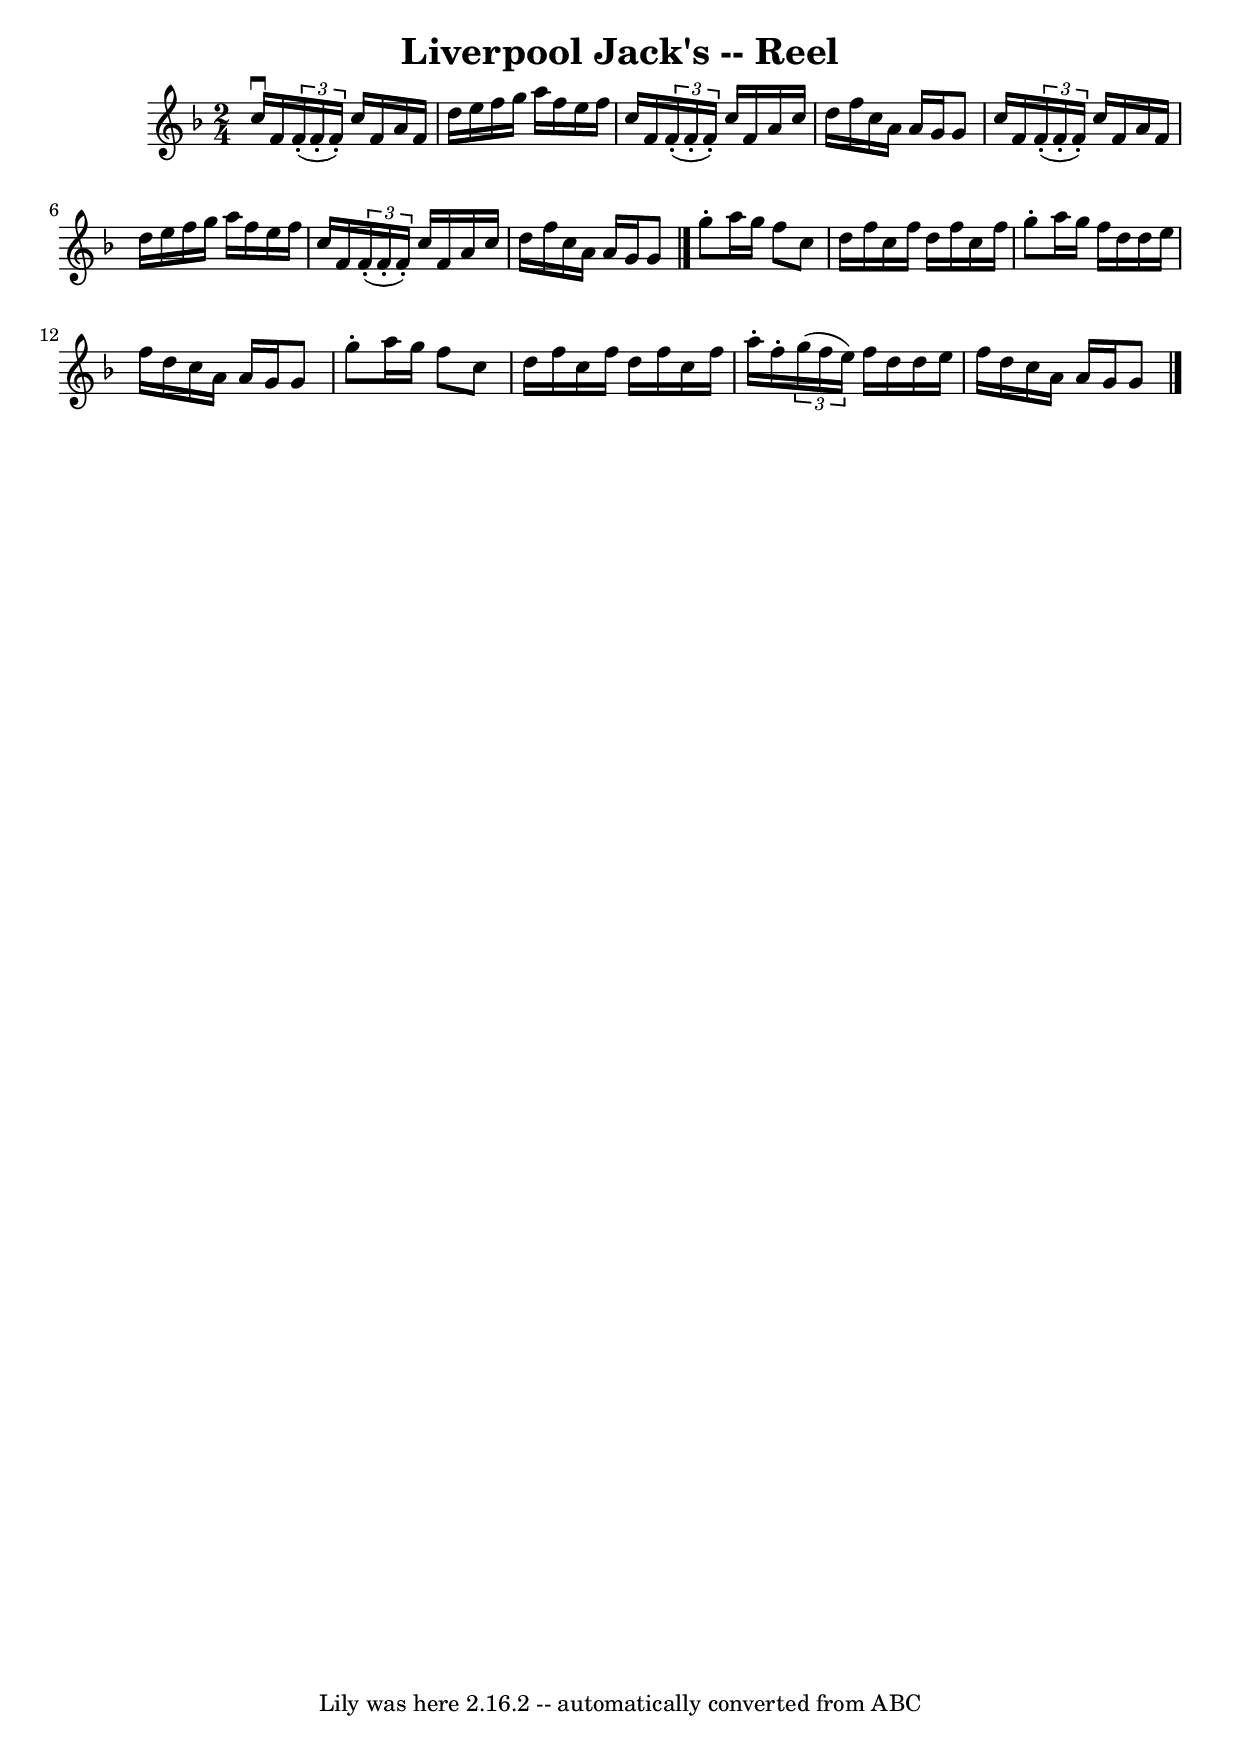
\version "2.7.40"
\include "Mammoth.ily"
\header {
	%% book = "Ryan's Mammoth Collection"
	crossRefNumber = "1"
	footnotes = "\\\\160"
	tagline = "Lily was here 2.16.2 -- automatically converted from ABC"
	title = "Liverpool Jack's -- Reel"
}
voicedefault =  {


\time 2/4 \key f \major c''16^\downbow f'16    \times 2/3 { f'16 (-.   
f'16 -. f'16 -.) } c''16 f'16 a'16 f'16    |
 d''16    
e''16 f''16 g''16 a''16 f''16 e''16 f''16    |
 c''16 
 f'16    \times 2/3 { f'16 (-. f'16 -. f'16 -.) } c''16 f'16    
a'16 c''16    |
 d''16 f''16 c''16 a'16 a'16 g'16    
g'8    |
 c''16 f'16    \times 2/3 { f'16 (-. f'16 -. f'16 
-.) } c''16 f'16 a'16 f'16    |
 d''16 e''16 f''16   
 g''16 a''16 f''16 e''16 f''16    |
 c''16 f'16    
\times 2/3 { f'16 (-. f'16 -. f'16 -.) } c''16 f'16 a'16    
c''16    |
 d''16 f''16 c''16 a'16 a'16 g'16 g'8    
\bar "|." g''8 -. a''16 g''16 f''8 c''8    |
 d''16    
f''16 c''16 f''16 d''16 f''16 c''16 f''16    |
 g''8 
-. a''16 g''16 f''16 d''16 d''16 e''16    |
 f''16    
d''16 c''16 a'16 a'16 g'16 g'8    |
 g''8 -. a''16   
 g''16 f''8 c''8    |
 d''16 f''16 c''16 f''16 d''16  
 f''16 c''16 f''16    |
 a''16 -. f''16 -.   \times 2/3 {   
g''16 (f''16 e''16) } f''16 d''16 d''16 e''16    |
   
f''16 d''16 c''16 a'16 a'16 g'16 g'8    \bar "|."   
}

\score{
    <<

	\context Staff="default"
	{
	    \voicedefault 
	}

    >>
	\layout {
	}
	\midi {}
}
